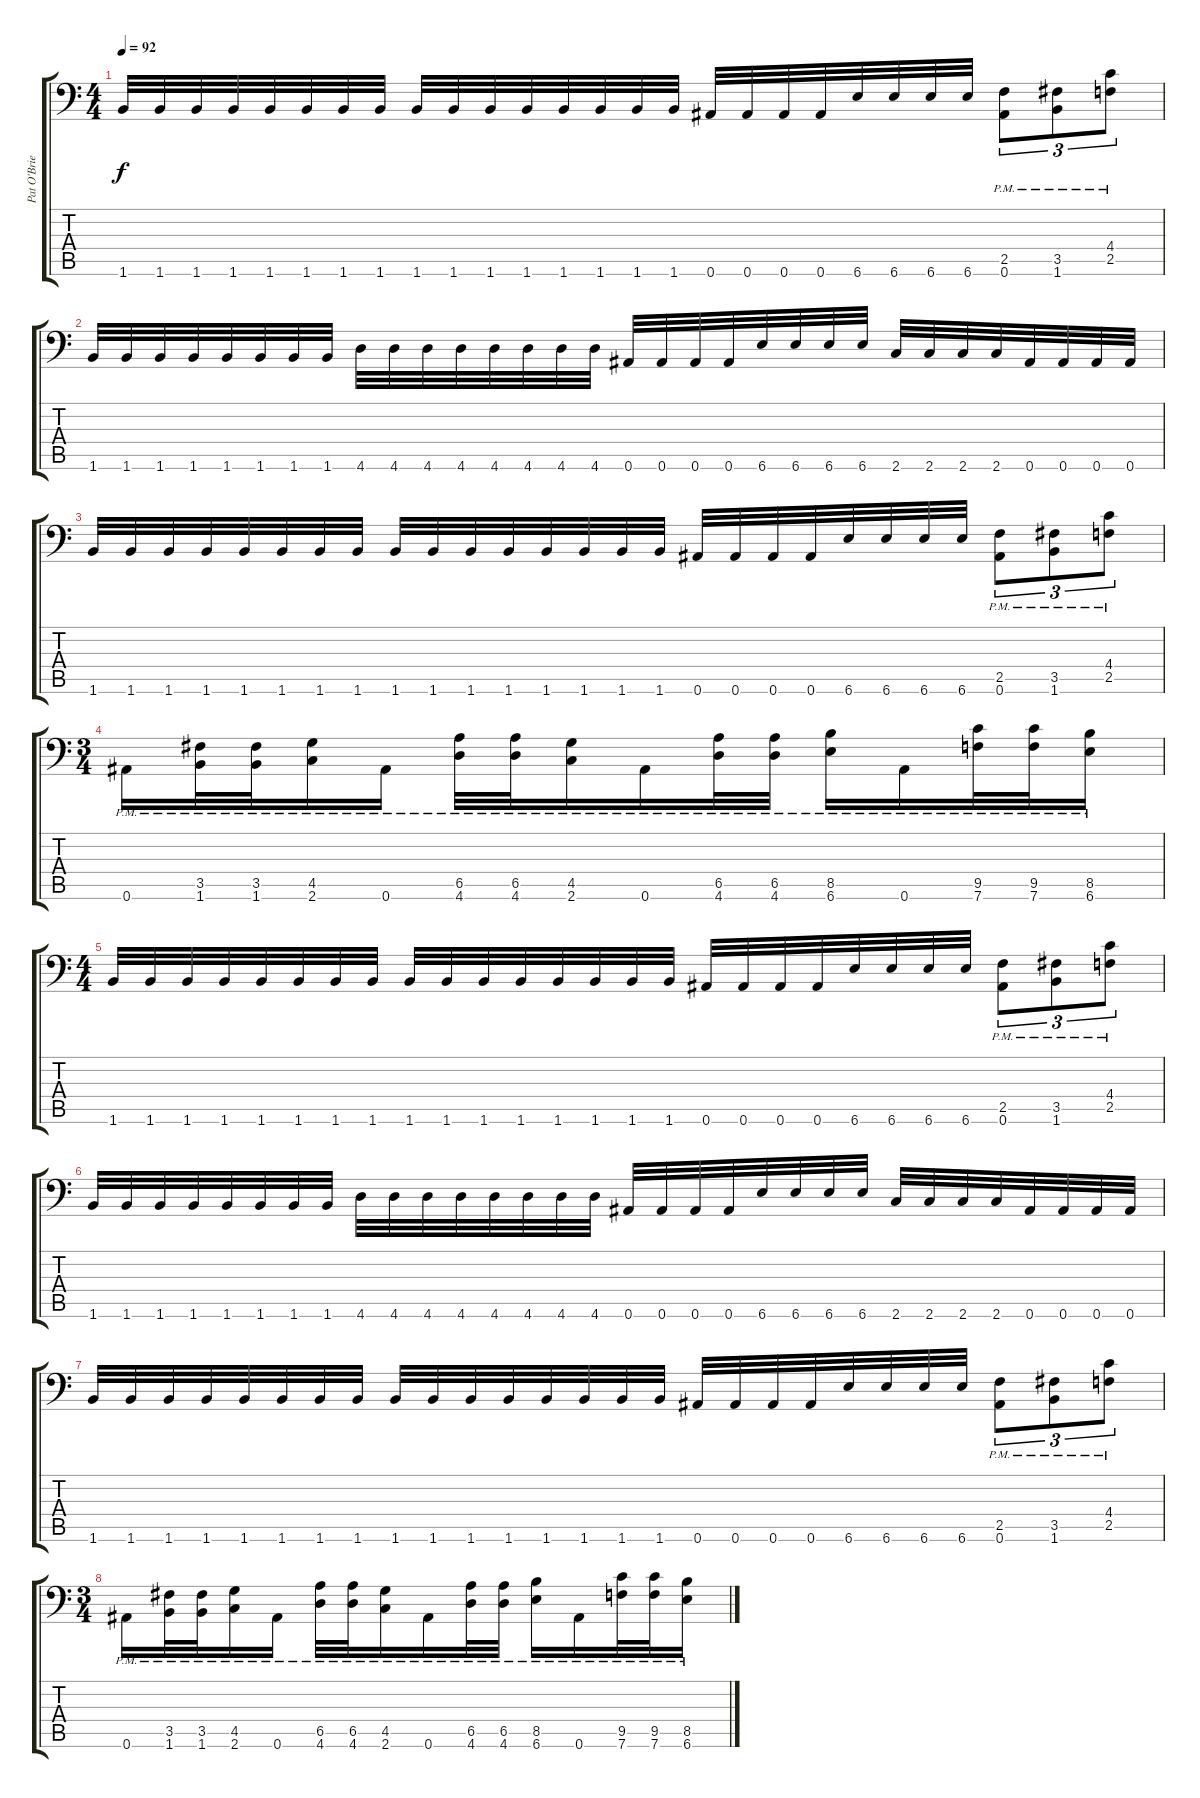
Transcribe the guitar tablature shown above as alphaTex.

\track ("Pat O'Brien" "Pat O'Brie") {instrument distortionguitar}
\staff {score tabs}
\tuning (Bb3 F3 Db3 Ab2 Eb2 Bb1) {hide}
\ts (4 4)
\tempo 92
\clef f4
\ks c
1.6.32{dy f} 1.6.32 1.6.32 1.6.32 1.6.32 1.6.32 1.6.32 1.6.32 1.6.32 1.6.32 1.6.32 1.6.32 1.6.32 1.6.32 1.6.32 1.6.32 0.6.32 0.6.32 0.6.32 0.6.32 6.6.32 6.6.32 6.6.32 6.6.32 (2.5{pm} 0.6{pm}).8{tu (3 2)} (3.5{pm} 1.6{pm}).8{tu (3 2)} (4.4{pm} 2.5{pm}).8{tu (3 2)} |
1.6.32 1.6.32 1.6.32 1.6.32 1.6.32 1.6.32 1.6.32 1.6.32 4.6.32 4.6.32 4.6.32 4.6.32 4.6.32 4.6.32 4.6.32 4.6.32 0.6.32 0.6.32 0.6.32 0.6.32 6.6.32 6.6.32 6.6.32 6.6.32 2.6.32 2.6.32 2.6.32 2.6.32 0.6.32 0.6.32 0.6.32 0.6.32 |
1.6.32 1.6.32 1.6.32 1.6.32 1.6.32 1.6.32 1.6.32 1.6.32 1.6.32 1.6.32 1.6.32 1.6.32 1.6.32 1.6.32 1.6.32 1.6.32 0.6.32 0.6.32 0.6.32 0.6.32 6.6.32 6.6.32 6.6.32 6.6.32 (2.5{pm} 0.6{pm}).8{tu (3 2)} (3.5{pm} 1.6{pm}).8{tu (3 2)} (4.4{pm} 2.5{pm}).8{tu (3 2)} |
\ts (3 4)
0.6{pm}.16 (3.5{pm} 1.6{pm}).32 (3.5{pm} 1.6{pm}).32 (4.5{pm} 2.6{pm}).16 0.6{pm}.16 (6.5{pm} 4.6{pm}).32 (6.5{pm} 4.6{pm}).32 (4.5{pm} 2.6{pm}).16 0.6{pm}.16 (6.5{pm} 4.6{pm}).32 (6.5{pm} 4.6{pm}).32 (8.5{pm} 6.6{pm}).16 0.6{pm}.16 (9.5{pm} 7.6{pm}).32 (9.5{pm} 7.6{pm}).32 (8.5{pm} 6.6{pm}).16 |
\ts (4 4)
1.6.32 1.6.32 1.6.32 1.6.32 1.6.32 1.6.32 1.6.32 1.6.32 1.6.32 1.6.32 1.6.32 1.6.32 1.6.32 1.6.32 1.6.32 1.6.32 0.6.32 0.6.32 0.6.32 0.6.32 6.6.32 6.6.32 6.6.32 6.6.32 (2.5{pm} 0.6{pm}).8{tu (3 2)} (3.5{pm} 1.6{pm}).8{tu (3 2)} (4.4{pm} 2.5{pm}).8{tu (3 2)} |
1.6.32 1.6.32 1.6.32 1.6.32 1.6.32 1.6.32 1.6.32 1.6.32 4.6.32 4.6.32 4.6.32 4.6.32 4.6.32 4.6.32 4.6.32 4.6.32 0.6.32 0.6.32 0.6.32 0.6.32 6.6.32 6.6.32 6.6.32 6.6.32 2.6.32 2.6.32 2.6.32 2.6.32 0.6.32 0.6.32 0.6.32 0.6.32 |
1.6.32 1.6.32 1.6.32 1.6.32 1.6.32 1.6.32 1.6.32 1.6.32 1.6.32 1.6.32 1.6.32 1.6.32 1.6.32 1.6.32 1.6.32 1.6.32 0.6.32 0.6.32 0.6.32 0.6.32 6.6.32 6.6.32 6.6.32 6.6.32 (2.5{pm} 0.6{pm}).8{tu (3 2)} (3.5{pm} 1.6{pm}).8{tu (3 2)} (4.4{pm} 2.5{pm}).8{tu (3 2)} |
\ts (3 4)
0.6{pm}.16 (3.5{pm} 1.6{pm}).32 (3.5{pm} 1.6{pm}).32 (4.5{pm} 2.6{pm}).16 0.6{pm}.16 (6.5{pm} 4.6{pm}).32 (6.5{pm} 4.6{pm}).32 (4.5{pm} 2.6{pm}).16 0.6{pm}.16 (6.5{pm} 4.6{pm}).32 (6.5{pm} 4.6{pm}).32 (8.5{pm} 6.6{pm}).16 0.6{pm}.16 (9.5{pm} 7.6{pm}).32 (9.5{pm} 7.6{pm}).32 (8.5{pm} 6.6{pm}).16
